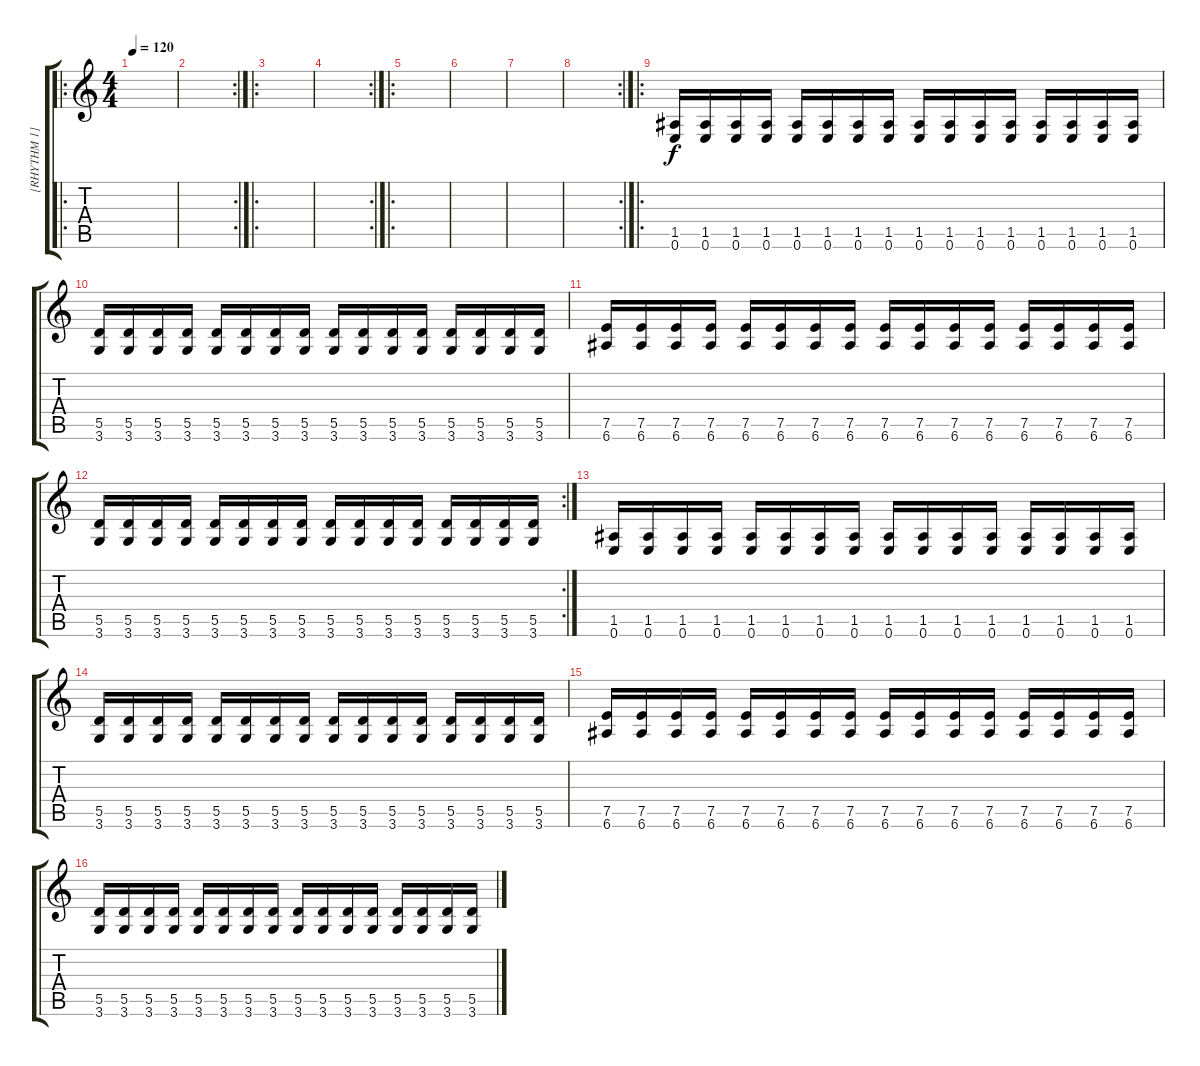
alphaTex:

\track ("[RHYTHM 1]" "[RHYTHM 1]") {instrument distortionguitar}
\staff {score tabs}
\tuning (E4 B3 G3 D3 A2 E2) {hide}
\ro
\ts (4 4)
\tempo 120
\clef g2
\ks c
|
\rc 2
|
\ro
|
\rc 2
|
\ro
|
|
|
\rc 2
|
\ro
(1.5 0.6).16 (1.5 0.6).16 (1.5 0.6).16 (1.5 0.6).16 (1.5 0.6).16 (1.5 0.6).16 (1.5 0.6).16 (1.5 0.6).16 (1.5 0.6).16 (1.5 0.6).16 (1.5 0.6).16 (1.5 0.6).16 (1.5 0.6).16 (1.5 0.6).16 (1.5 0.6).16 (1.5 0.6).16 |
(5.5 3.6).16 (5.5 3.6).16 (5.5 3.6).16 (5.5 3.6).16 (5.5 3.6).16 (5.5 3.6).16 (5.5 3.6).16 (5.5 3.6).16 (5.5 3.6).16 (5.5 3.6).16 (5.5 3.6).16 (5.5 3.6).16 (5.5 3.6).16 (5.5 3.6).16 (5.5 3.6).16 (5.5 3.6).16 |
(7.5 6.6).16 (7.5 6.6).16 (7.5 6.6).16 (7.5 6.6).16 (7.5 6.6).16 (7.5 6.6).16 (7.5 6.6).16 (7.5 6.6).16 (7.5 6.6).16 (7.5 6.6).16 (7.5 6.6).16 (7.5 6.6).16 (7.5 6.6).16 (7.5 6.6).16 (7.5 6.6).16 (7.5 6.6).16 |
\rc 2
(5.5 3.6).16 (5.5 3.6).16 (5.5 3.6).16 (5.5 3.6).16 (5.5 3.6).16 (5.5 3.6).16 (5.5 3.6).16 (5.5 3.6).16 (5.5 3.6).16 (5.5 3.6).16 (5.5 3.6).16 (5.5 3.6).16 (5.5 3.6).16 (5.5 3.6).16 (5.5 3.6).16 (5.5 3.6).16 |
(1.5 0.6).16 (1.5 0.6).16 (1.5 0.6).16 (1.5 0.6).16 (1.5 0.6).16 (1.5 0.6).16 (1.5 0.6).16 (1.5 0.6).16 (1.5 0.6).16 (1.5 0.6).16 (1.5 0.6).16 (1.5 0.6).16 (1.5 0.6).16 (1.5 0.6).16 (1.5 0.6).16 (1.5 0.6).16 |
(5.5 3.6).16 (5.5 3.6).16 (5.5 3.6).16 (5.5 3.6).16 (5.5 3.6).16 (5.5 3.6).16 (5.5 3.6).16 (5.5 3.6).16 (5.5 3.6).16 (5.5 3.6).16 (5.5 3.6).16 (5.5 3.6).16 (5.5 3.6).16 (5.5 3.6).16 (5.5 3.6).16 (5.5 3.6).16 |
(7.5 6.6).16 (7.5 6.6).16 (7.5 6.6).16 (7.5 6.6).16 (7.5 6.6).16 (7.5 6.6).16 (7.5 6.6).16 (7.5 6.6).16 (7.5 6.6).16 (7.5 6.6).16 (7.5 6.6).16 (7.5 6.6).16 (7.5 6.6).16 (7.5 6.6).16 (7.5 6.6).16 (7.5 6.6).16 |
(5.5 3.6).16 (5.5 3.6).16 (5.5 3.6).16 (5.5 3.6).16 (5.5 3.6).16 (5.5 3.6).16 (5.5 3.6).16 (5.5 3.6).16 (5.5 3.6).16 (5.5 3.6).16 (5.5 3.6).16 (5.5 3.6).16 (5.5 3.6).16 (5.5 3.6).16 (5.5 3.6).16 (5.5 3.6).16
